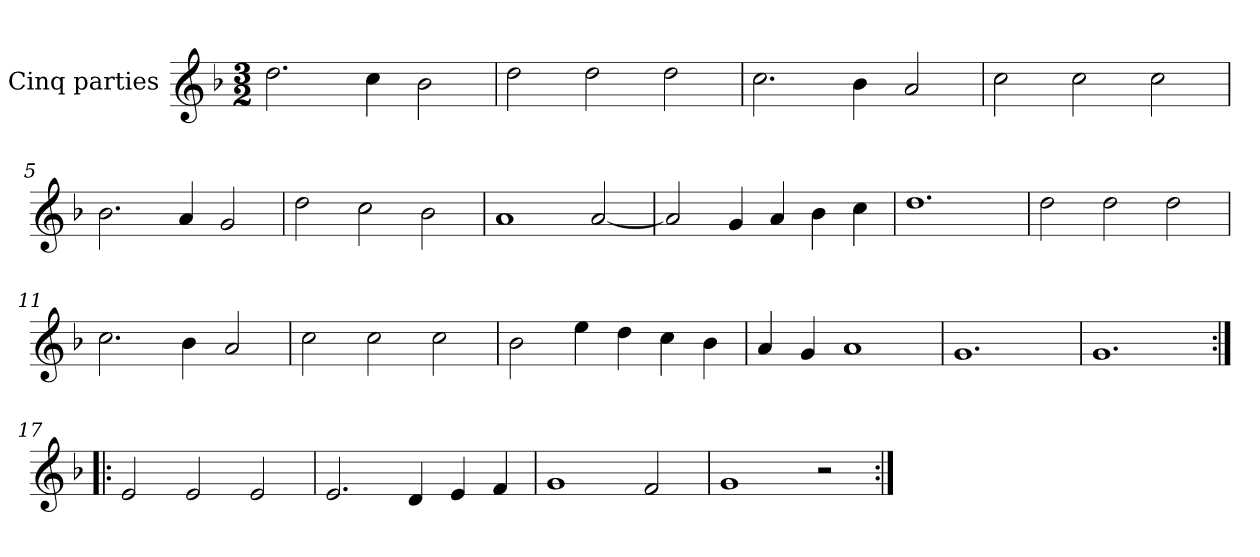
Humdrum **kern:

**kern
*part1
*staff1
*I"Cinq parties
*clefG2
*k[b-]
*M3/2
*MM180
=1
2.dd\
4cc\
2b-\
=2
2dd\
2dd\
2dd\
=3
2.cc\
4b-\
2a/
=4
2cc\
2cc\
2cc\
=5
2.b-\
4a/
2g/
=6
2dd\
2cc\
2b-\
=7
1a
[2a/
=8
2a/]
4g/
4a/
4b-\
4cc\
=9
1.dd
=10
2dd\
2dd\
2dd\
=11
2.cc\
4b-\
2a/
=12
2cc\
2cc\
2cc\
=13
2b-\
4ee\
4dd\
4cc\
4b-\
=14
4a/
4g/
1a
=15
1.g
=16
1.g
=17:|!|:
2e/
2e/
2e/
=18
2.e/
4d/
4e/
4f/
=19
1g
2f/
=20
1g
2r
=:|!
*-
